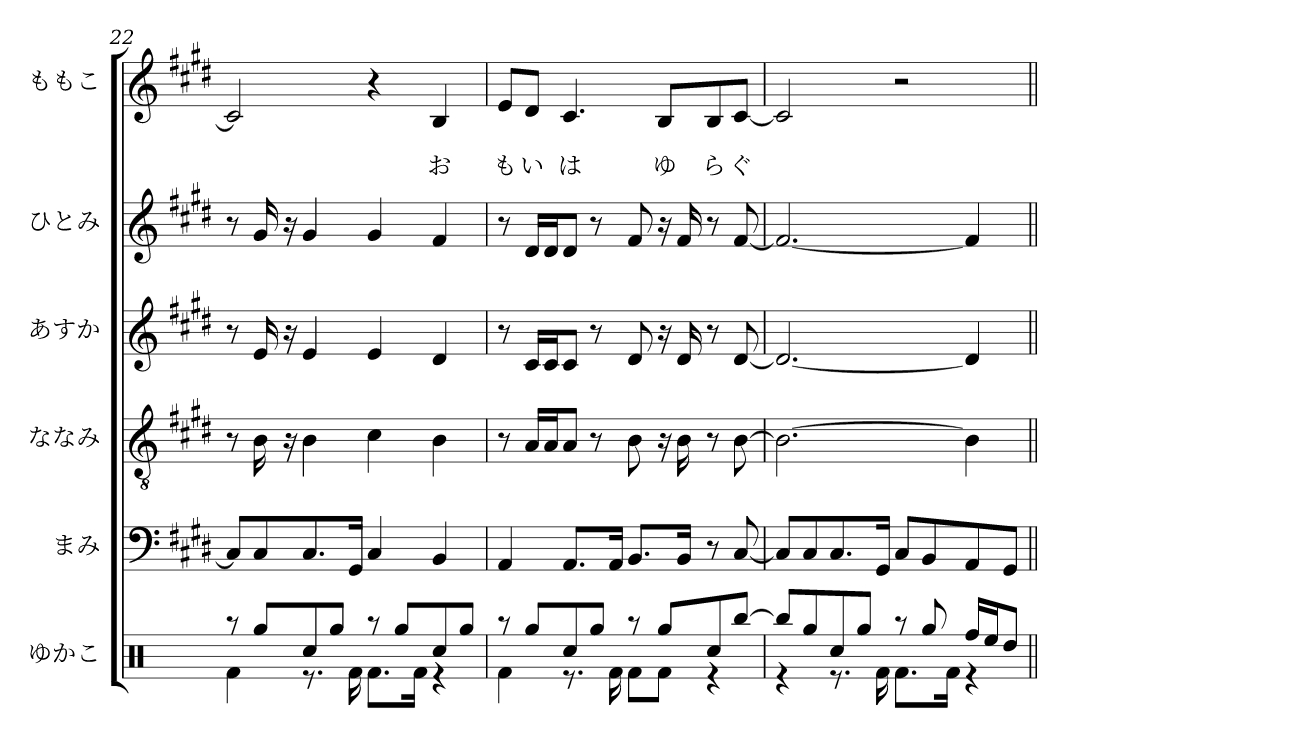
**kern	**kern	**kern	**kern	**kern	**kern	**text	**text
*part6	*part5	*part4	*part3	*part2	*part1	*part1	*part1
*staff6	*staff5	*staff4	*staff3	*staff2	*staff1	*staff1	*staff1
*I"ゆかこ	*I"まみ	*I"ななみ	*I"あすか	*I"ひとみ	*I"ももこ	*	*
*clefX	*clefF4	*clefGv2	*clefG2	*clefG2	*clefG2	*	*
*k[]	*k[f#c#g#d#]	*k[f#c#g#d#]	*k[f#c#g#d#]	*k[f#c#g#d#]	*k[f#c#g#d#]	*	*
=22	=22	=22	=22	=22	=22	=22	=22
*^	*	*	*	*	*	*	*
8r	4Rf\	8C#/L]	8r	8r	8r	2c#/]	.	.
8Rgg/L	.	8C#/	16B\	16e/	16g#/	.	.	.
.	.	.	16r	16r	16r	.	.	.
8Rcc/	8.r	8.C#/	4B\	4e/	4g#/	.	.	.
8Rgg/J	.	.	.	.	.	.	.	.
.	16Rf\	16GG#/Jk	.	.	.	.	.	.
8r	8.Rf\L	4C#/	4c#\	4e/	4g#/	4r	.	.
8Rgg/L	.	.	.	.	.	.	.	.
.	16Rf\Jk	.	.	.	.	.	.	.
8Rcc/	4r	4BB/	4B\	4d#/	4f#/	4B/	.	お
8Rgg/J	.	.	.	.	.	.	.	.
=23	=23	=23	=23	=23	=23	=23	=23	=23
8r	4Rf\	4AA/	8r	8r	8r	8e/L	.	も
8Rgg/L	.	.	16A/LL	16c#/LL	16d#/LL	8d#/J	.	い
.	.	.	16A/J	16c#/J	16d#/J	.	.	.
8Rcc/	8.r	8.AA/L	8A/J	8c#/J	8d#/J	4.c#/	.	は
8Rgg/J	.	.	8r	8r	8r	.	.	.
.	16Rf\	16AA/Jk	.	.	.	.	.	.
8r	8Rf\L	8.BB/L	8B\	8d#/	8f#/	.	.	.
8Rgg/L	8Rf\J	.	16r	16r	16r	8B/L	.	ゆ
.	.	16BB/Jk	16B\	16d#/	16f#/	.	.	.
8Rcc/	4r	8r	8r	8r	8r	8B/	.	ら
[8Rbb/J	.	[8C#/	[8B\	[8d#/	[8f#/	[8c#/J	.	ぐ
!!LO:PB:g=z
=24	=24	=24	=24	=24	=24	=24	=24	=24
8Rbb/L]	4r	8C#/L]	2.B\_	2.d#/_	2.f#/_	2c#/]	.	.
8Rgg/	.	8C#/	.	.	.	.	.	.
8Rcc/	8.r	8.C#/	.	.	.	.	.	.
8Rgg/J	.	.	.	.	.	.	.	.
.	16Rf\	16GG#/Jk	.	.	.	.	.	.
8r	8.Rf\L	8C#/L	.	.	.	2r	.	.
8Rgg/	.	8BB/	.	.	.	.	.	.
.	16Rf\Jk	.	.	.	.	.	.	.
16Rff/LL	4r	8AA/	4B\]	4d#/]	4f#/]	.	.	.
16Ree/J	.	.	.	.	.	.	.	.
8Rdd/J	.	8GG#/J	.	.	.	.	.	.
*v	*v	*	*	*	*	*	*	*
=||	=||	=||	=||	=||	=||	=||	=||
*-	*-	*-	*-	*-	*-	*-	*-
